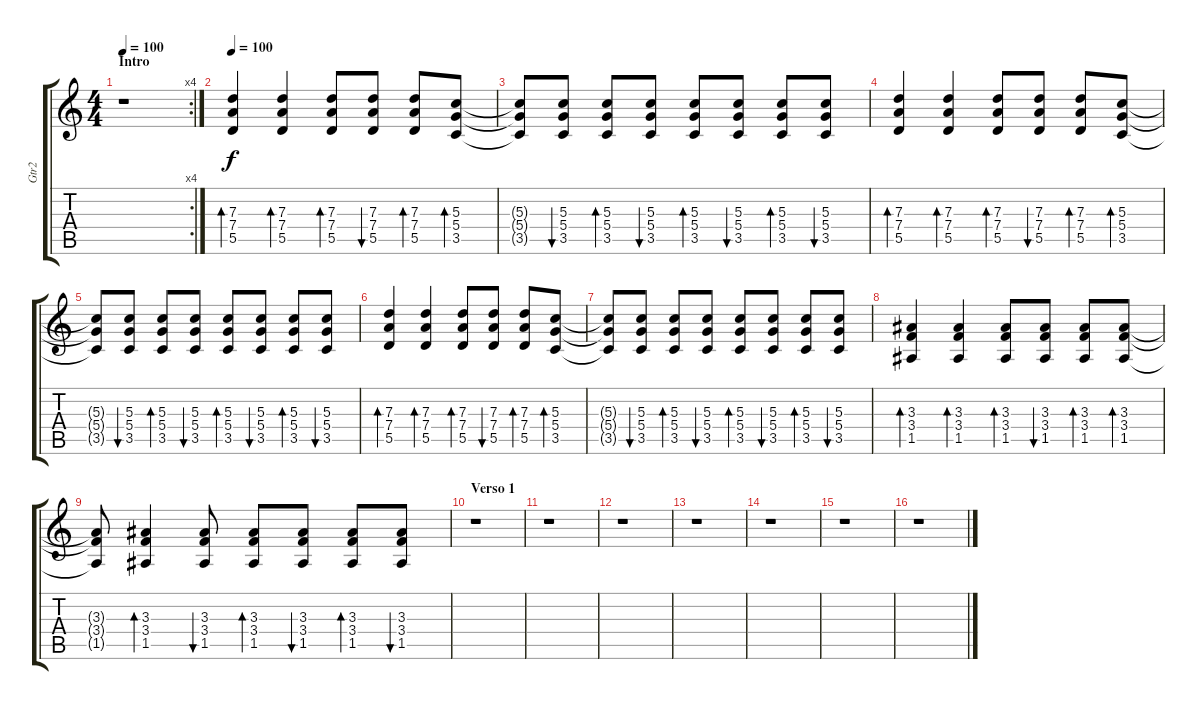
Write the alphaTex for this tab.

\track ("Gtr2" "Gtr2") {instrument acousticguitarnylon}
\staff {score tabs}
\tuning (E4 B3 G3 D3 A2 E2) {hide}
\rc 4
\ts (4 4)
\section ("" "Intro")
\tempo 100
\tempo 95
\tempo 100
\clef g2
\ks c
r.1{dy f instrument acousticguitarnylon} |
\tempo 100
(7.3 7.4 5.5).4{bd 60 instrument overdrivenguitar} (7.3 7.4 5.5).4{bd 60} (7.3 7.4 5.5).8{bd 60} (7.3 7.4 5.5).8{bu 60} (7.3 7.4 5.5).8{bd 60} (5.3 5.4 3.5).8{bd 60} |
(5.3{t} 5.4{t} 3.5{t}).8 (5.3 5.4 3.5).8{bu 60 instrument overdrivenguitar} (5.3 5.4 3.5).8{bd 60} (5.3 5.4 3.5).8{bu 60} (5.3 5.4 3.5).8{bd 60} (5.3 5.4 3.5).8{bu 60} (5.3 5.4 3.5).8{bd 60} (5.3 5.4 3.5).8{bu 60} |
(7.3 7.4 5.5).4{bd 60 instrument overdrivenguitar} (7.3 7.4 5.5).4{bd 60} (7.3 7.4 5.5).8{bd 60} (7.3 7.4 5.5).8{bu 60} (7.3 7.4 5.5).8{bd 60} (5.3 5.4 3.5).8{bd 60} |
(5.3{t} 5.4{t} 3.5{t}).8 (5.3 5.4 3.5).8{bu 60 instrument overdrivenguitar} (5.3 5.4 3.5).8{bd 60} (5.3 5.4 3.5).8{bu 60} (5.3 5.4 3.5).8{bd 60} (5.3 5.4 3.5).8{bu 60} (5.3 5.4 3.5).8{bd 60} (5.3 5.4 3.5).8{bu 60} |
(7.3 7.4 5.5).4{bd 60 instrument overdrivenguitar} (7.3 7.4 5.5).4{bd 60} (7.3 7.4 5.5).8{bd 60} (7.3 7.4 5.5).8{bu 60} (7.3 7.4 5.5).8{bd 60} (5.3 5.4 3.5).8{bd 60} |
(5.3{t} 5.4{t} 3.5{t}).8 (5.3 5.4 3.5).8{bu 60 instrument overdrivenguitar} (5.3 5.4 3.5).8{bd 60} (5.3 5.4 3.5).8{bu 60} (5.3 5.4 3.5).8{bd 60} (5.3 5.4 3.5).8{bu 60} (5.3 5.4 3.5).8{bd 60} (5.3 5.4 3.5).8{bu 60} |
(3.3 3.4 1.5).4{bd 60 instrument overdrivenguitar} (3.3 3.4 1.5).4{bd 60} (3.3 3.4 1.5).8{bd 60} (3.3 3.4 1.5).8{bu 60} (3.3 3.4 1.5).8{bd 60} (3.3 3.4 1.5).8{bd 60} |
(3.3{t} 3.4{t} 1.5{t}).8 (3.3 3.4 1.5).4{bd 60 instrument overdrivenguitar} (3.3 3.4 1.5).8{bu 60} (3.3 3.4 1.5).8{bd 60} (3.3 3.4 1.5).8{bu 60} (3.3 3.4 1.5).8{bd 60} (3.3 3.4 1.5).8{bu 60} |
\section ("" "Verso 1")
r.1 |
r.1 |
r.1 |
r.1 |
r.1 |
r.1 |
r.1
